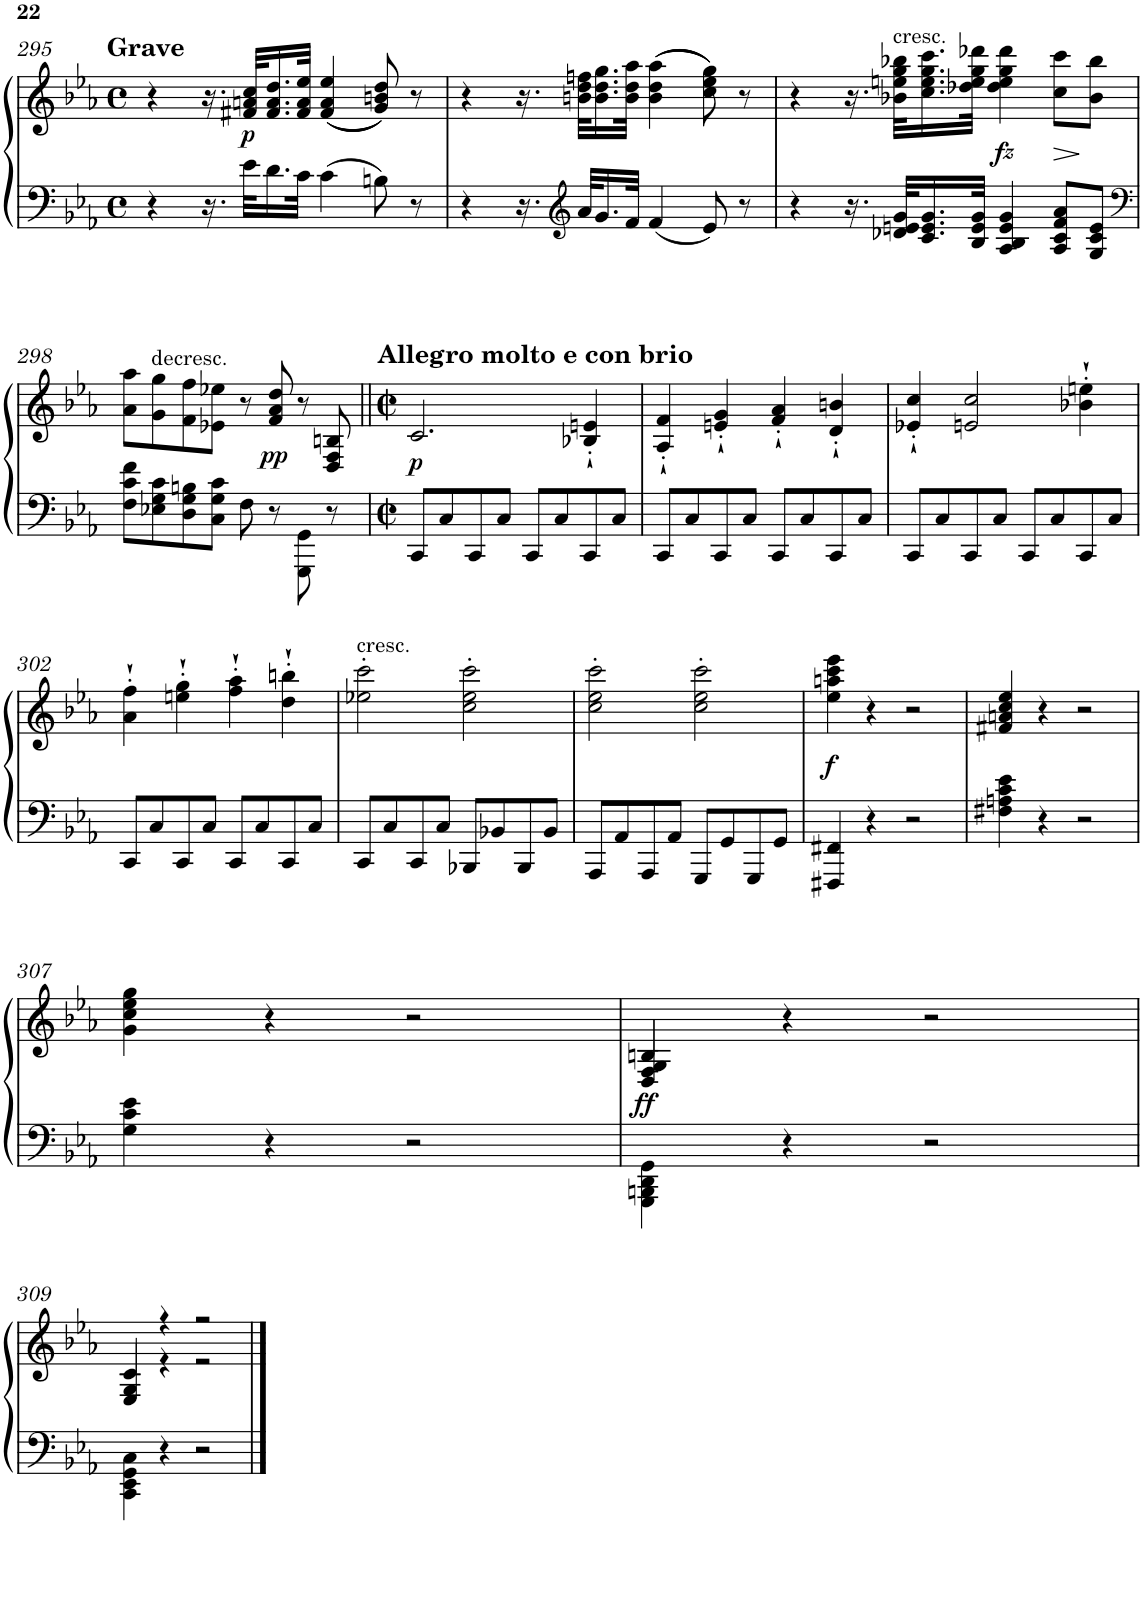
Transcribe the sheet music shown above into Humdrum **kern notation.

**kern	**kern	**dynam
*part1	*part1	*part1
*staff2	*staff1	*staff1/2
*I"Piano	*	*
*I'Pno	*	*
!!LO:PB:g=z
*clefF4	*clefG2	*
*k[b-e-a-]	*k[b-e-a-]	*
*E-:	*E-:	*
*M4/4	*M4/4	*
*met(c)	*met(c)	*
=295	=295	=295
!	!LO:TX:a:B:t=Grave	!
4r	4r	.
16.r	16.r	.
!	!	!LO:DY:b
32e-\KLL	32f#X/ 32an/ 32cc/KLL	p
16.d\	16.f#/ 16.a/ 16.dd/	.
32c\JJk	32f#/ 32a/ 32ee-/JJk	.
4c\	(<(<4f#/ 4a/ 4ee-/	.
8Bn\	8g/ 8bn/ 8dd/))	.
8r	8r	.
=296	=296	=296
4r	4r	.
16.r	16.r	.
*clefG2	*	*
32a-/KLL	32bn\ 32dd\ 32ffn\KLL	.
16.g/	16.b\ 16.dd\ 16.gg\	.
32f/JJk	32b\ 32dd\ 32aa-\JJk	.
4f/	(>(>4b\ 4dd\ 4aa-\	.
8e-/	8cc\ 8ee-\ 8gg\))	.
8r	8r	.
=297	=297	=297
4r	4r	.
16.r	16.r	.
!	!LO:TX:a:t=cresc.	!
32d-X/ 32en/ 32g/KLL	32b-X\ 32een\ 32gg\ 32bb-X\KLL	.
16.c/ 16.e/ 16.g/	16.cc\ 16.ee\ 16.gg\ 16.ccc\	.
32B-/ 32e/ 32g/JJk	32dd-X\ 32ee\ 32gg\ 32ddd-X\JJk	.
!	!	!LO:DY:b
4A-/ 4B-/ 4e/ 4g/	4dd-\ 4ee\ 4gg\ 4ddd-\	fz
!	!	!LO:HP:b
8A-/ 8c/ 8f/ 8a-/L	8cc\ 8ccc\L	>
8G/ 8c/ 8e/J	8b-\ 8bb-\J	]
!!LO:LB:g=z
=298	=298	=298
*clefF4	*	*
8F\ 8c\ 8f\L	8a-\ 8aa-\L	.
!	!LO:TX:a:t=decresc.	!
8E-X\ 8G\ 8c\	8g\ 8gg\	.
8D\ 8G\ 8Bn\	8f\ 8ff\	.
8C\ 8G\ 8c\J	8e-X\ 8ee-X\J	.
8F\	8r	.
!	!	!LO:DY:b
8r	8f/ 8a-/ 8dd/	pp
8GGG\ 8GG\	8r	.
8r	8D/ 8F/ 8Bn/	.
=299||	=299||	=299||
*M2/2	*M2/2	*
*met(c|)	*met(c|)	*
!	!LO:TX:a:B:t=Allegro molto e con brio	!
!	!	!LO:DY:b
8CC/L	2.c/	p
8C/	.	.
8CC/	.	.
8C/J	.	.
8CC/L	.	.
8C/	.	.
8CC/	4B-X/'` 4en/'`	.
8C/J	.	.
=300	=300	=300
8CC/L	4A-/'` 4f/'`	.
8C/	.	.
8CC/	4en/'` 4g/'`	.
8C/J	.	.
8CC/L	4f/'` 4a-/'`	.
8C/	.	.
8CC/	4d/'` 4bn/'`	.
8C/J	.	.
=301	=301	=301
8CC/L	4e-X/'` 4cc/'`	.
8C/	.	.
8CC/	2en/ 2cc/	.
8C/J	.	.
8CC/L	.	.
8C/	.	.
8CC/	4b-X\'` 4een\'`	.
8C/J	.	.
!!LO:LB:g=z
=302	=302	=302
8CC/L	4a-\'` 4ff\'`	.
8C/	.	.
8CC/	4een\'` 4gg\'`	.
8C/J	.	.
8CC/L	4ff\'` 4aa-\'`	.
8C/	.	.
8CC/	4dd\'` 4bbn\'`	.
8C/J	.	.
=303	=303	=303
!	!LO:TX:a:t=cresc.	!
8CC/L	2ee-X\' 2ccc\'	.
8C/	.	.
8CC/	.	.
8C/J	.	.
8BBB-X/L	2cc\' 2ee-\' 2ccc\'	.
8BB-X/	.	.
8BBB-/	.	.
8BB-/J	.	.
=304	=304	=304
8AAA-/L	2cc\' 2ee-\' 2ccc\'	.
8AA-/	.	.
8AAA-/	.	.
8AA-/J	.	.
8GGG/L	2cc\' 2ee-\' 2ccc\'	.
8GG/	.	.
8GGG/	.	.
8GG/J	.	.
=305	=305	=305
!	!	!LO:DY:b
4FFF#X/ 4FF#X/	4ee-\ 4aan\ 4ccc\ 4eee-\	f
4r	4r	.
2r	2r	.
=306	=306	=306
4F#X\ 4An\ 4c\ 4e-\	4f#X/ 4an/ 4cc/ 4ee-/	.
4r	4r	.
2r	2r	.
!!LO:LB:g=z
=307	=307	=307
4G\ 4c\ 4e-\	4g\ 4cc\ 4ee-\ 4gg\	.
4r	4r	.
2r	2r	.
=308	=308	=308
*	*^	*
!	!	!	!LO:DY:b
4GGG\ 4BBBn\ 4DD\ 4GG\	4Bn/	4D/ 4F/ 4G/	ff
4r	4r	2.ryy	.
2r	2r	.	.
!!LO:LB:g=z	!!
=309	=309	=309	=309
4CC\ 4EE-\ 4GG\ 4C\	4c/	4E-/ 4G/	.
4r	4r	4r	.
2r	2r	2r	.
*	*v	*v	*
==	==	==
*-	*-	*-
